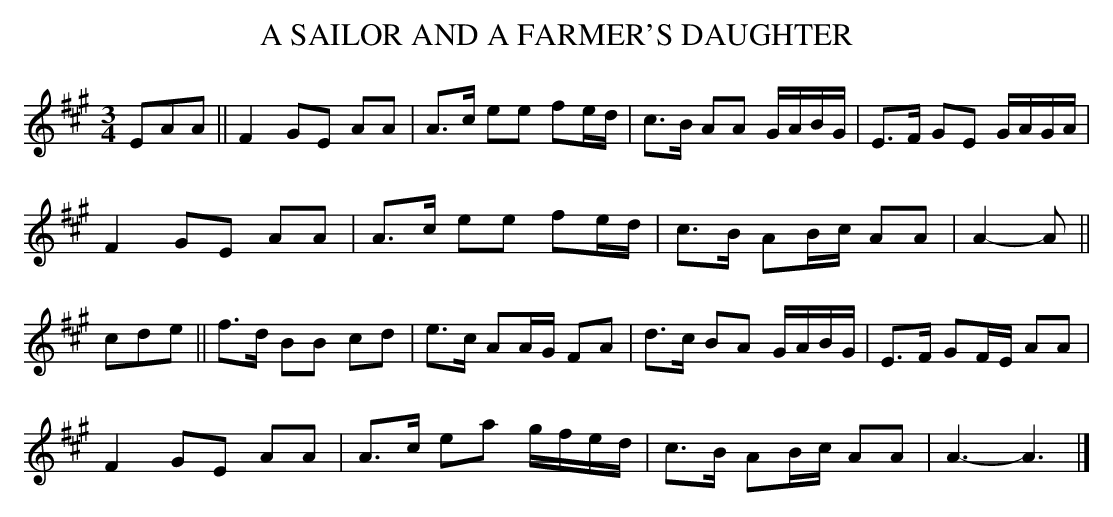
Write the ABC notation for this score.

X:1
T:A SAILOR AND A FARMER'S DAUGHTER
Y:"moderate"
M:3/4
L:1/8
K:A
EAA||F2 GE AA|A>c ee fe/d/|c>B AA G/A/B/G/|E>F GE G/A/G/A/|
F2 GE AA|A>c ee fe/d/|c>B AB/c/ AA|A2-A||
cde||f>d BB cd|e>c AA/G/ FA|d>c BA G/A/B/G/|E>F GF/E/ AA|
F2 GE AA|A>c ea g/f/e/d/|c>B AB/c/ AA|A3-A3|]
